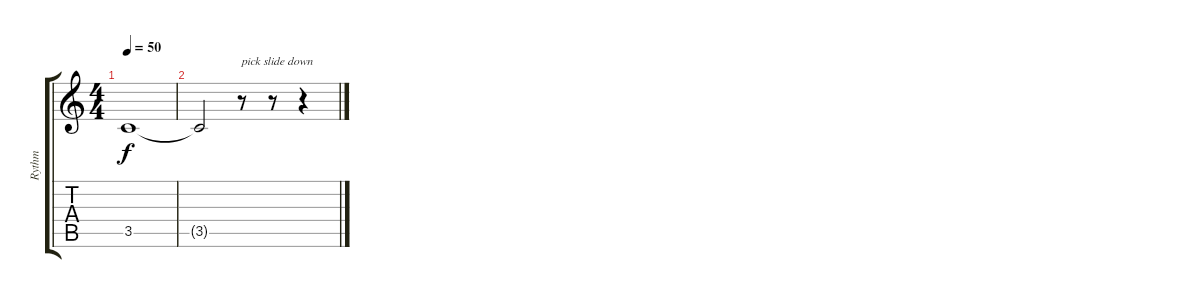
\track ("Rythm" "Rythm") {instrument distortionguitar}
\staff {score tabs}
\tuning (E4 B3 G3 D3 A2 D2) {hide}
\ts (4 4)
\tempo 50
\clef g2
\ks c
3.5{t}.1{dy f} |
3.5{t}.2 r.8{txt "pick slide down"} r.8 r.4
